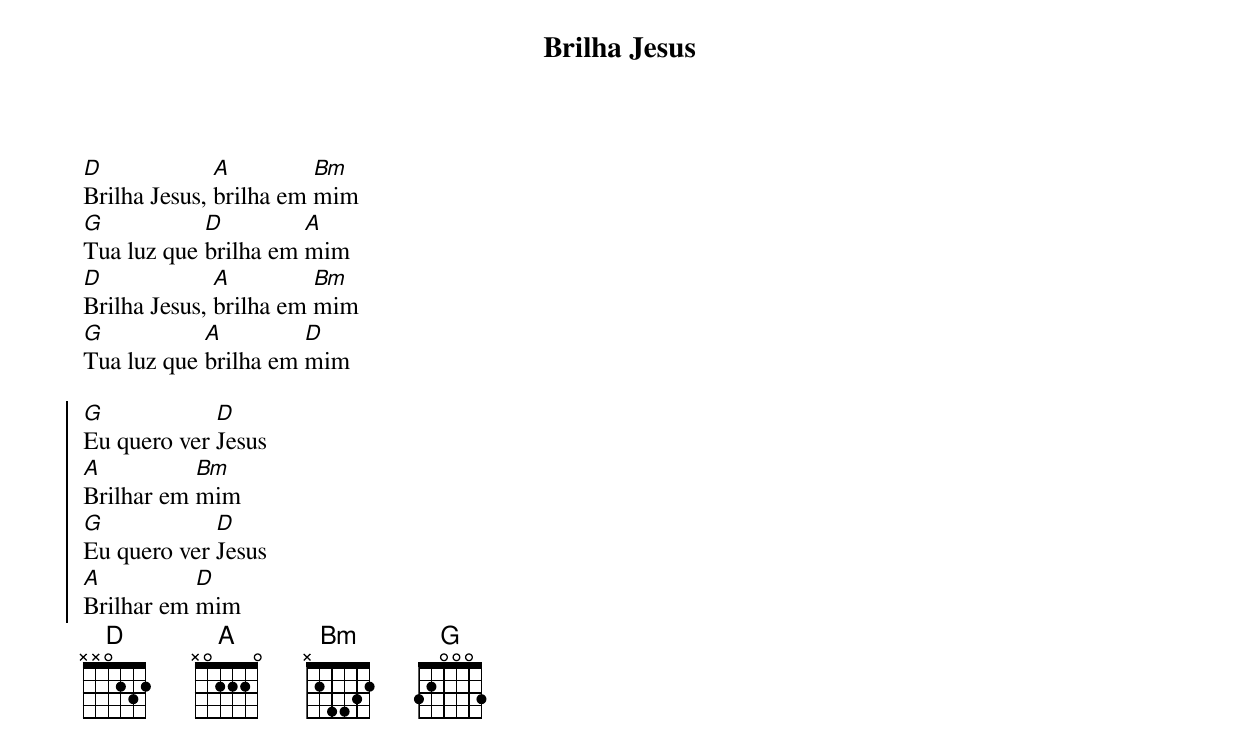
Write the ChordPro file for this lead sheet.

{title: Brilha Jesus}
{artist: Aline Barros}
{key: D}

{start_of_verse}
[D]Brilha Jesus, [A]brilha em [Bm]mim
[G]Tua luz que [D]brilha em [A]mim
[D]Brilha Jesus, [A]brilha em [Bm]mim
[G]Tua luz que [A]brilha em [D]mim
{end_of_verse}

{start_of_chorus}
[G]Eu quero ver [D]Jesus
[A]Brilhar em [Bm]mim
[G]Eu quero ver [D]Jesus
[A]Brilhar em [D]mim
{end_of_chorus}
